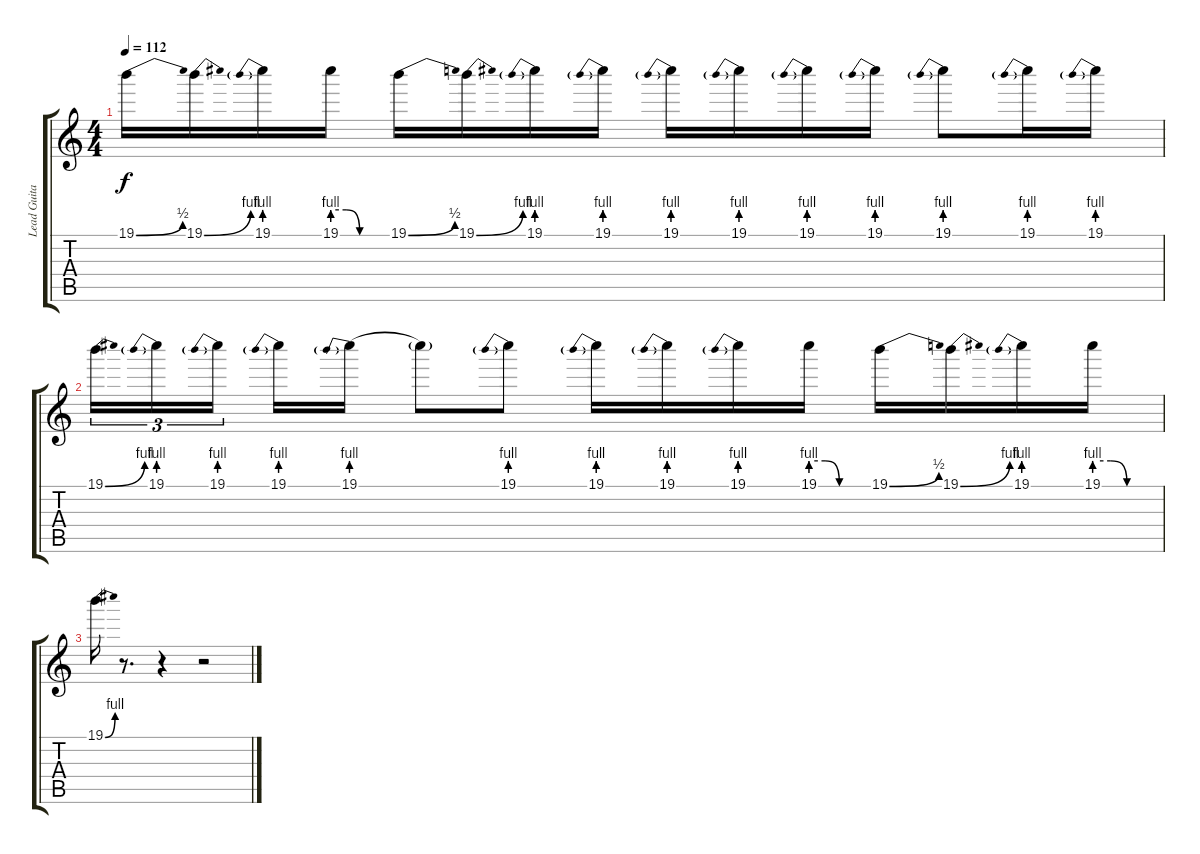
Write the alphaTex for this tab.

\track ("Lead Guitar (Jimi Hendrix)" "Lead Guita") {instrument overdrivenguitar}
\staff {score tabs}
\tuning (E4 B3 G3 D3 A2 E2) {hide}
\ts (4 4)
\tempo 112
\clef g2
\ks c
19.1{be (bend 0 0 60 2)}.16{dy f} 19.1{be (bend 0 0 60 4)}.16 19.1{be (prebend 0 4 60 4)}.16 19.1{be (custom 0 4 15 4 30 0 60 0)}.16 19.1{be (bend 0 0 60 2)}.16 19.1{be (bend 0 0 60 4)}.16 19.1{be (prebend 0 4 60 4)}.16 19.1{be (prebend 0 4 60 4)}.16 19.1{be (prebend 0 4 60 4)}.16 19.1{be (prebend 0 4 60 4)}.16 19.1{be (prebend 0 4 60 4)}.16 19.1{be (prebend 0 4 60 4)}.16 19.1{be (prebend 0 4 60 4)}.8 19.1{be (prebend 0 4 60 4)}.16 19.1{be (prebend 0 4 60 4)}.16 |
19.1{be (bend 0 0 60 4)}.16{tu (3 2)} 19.1{be (prebend 0 4 60 4)}.16{tu (3 2)} 19.1{be (prebend 0 4 60 4)}.16{tu (3 2) beam splitsecondary} 19.1{be (prebend 0 4 60 4)}.16 19.1{be (prebend 0 4 60 4)}.16 19.1{t}.8 19.1{be (prebend 0 4 60 4)}.8 19.1{be (prebend 0 4 60 4)}.16 19.1{be (prebend 0 4 60 4)}.16 19.1{be (prebend 0 4 60 4)}.16 19.1{be (custom 0 4 15 4 30 0 60 0)}.16 19.1{be (bend 0 0 60 2)}.16 19.1{be (bend 0 0 60 4)}.16 19.1{be (prebend 0 4 60 4)}.16 19.1{be (custom 0 4 15 4 30 0 60 0)}.16 |
19.1{be (bend 0 0 60 4)}.16 r.8{d} r.4 r.2
